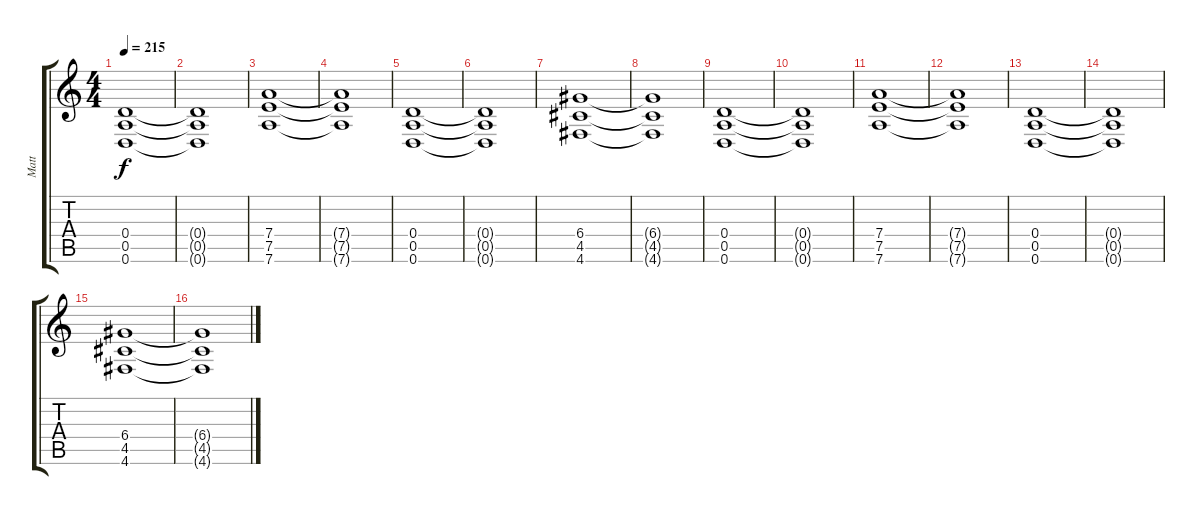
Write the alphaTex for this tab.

\track ("Matt" "Matt") {instrument distortionguitar}
\staff {score tabs}
\tuning (E4 B3 G3 D3 A2 D2) {hide}
\ts (4 4)
\tempo 215
\clef g2
\ks c
(0.4 0.5 0.6).1{dy f} |
(0.4{t} 0.5{t} 0.6{t}).1 |
(7.4 7.5 7.6).1 |
(7.4{t} 7.5{t} 7.6{t}).1 |
(0.4 0.5 0.6).1 |
(0.4{t} 0.5{t} 0.6{t}).1 |
(6.4 4.5 4.6).1 |
(6.4{t} 4.5{t} 4.6{t}).1 |
(0.4 0.5 0.6).1 |
(0.4{t} 0.5{t} 0.6{t}).1 |
(7.4 7.5 7.6).1 |
(7.4{t} 7.5{t} 7.6{t}).1 |
(0.4 0.5 0.6).1 |
(0.4{t} 0.5{t} 0.6{t}).1 |
(6.4 4.5 4.6).1 |
(6.4{t} 4.5{t} 4.6{t}).1
